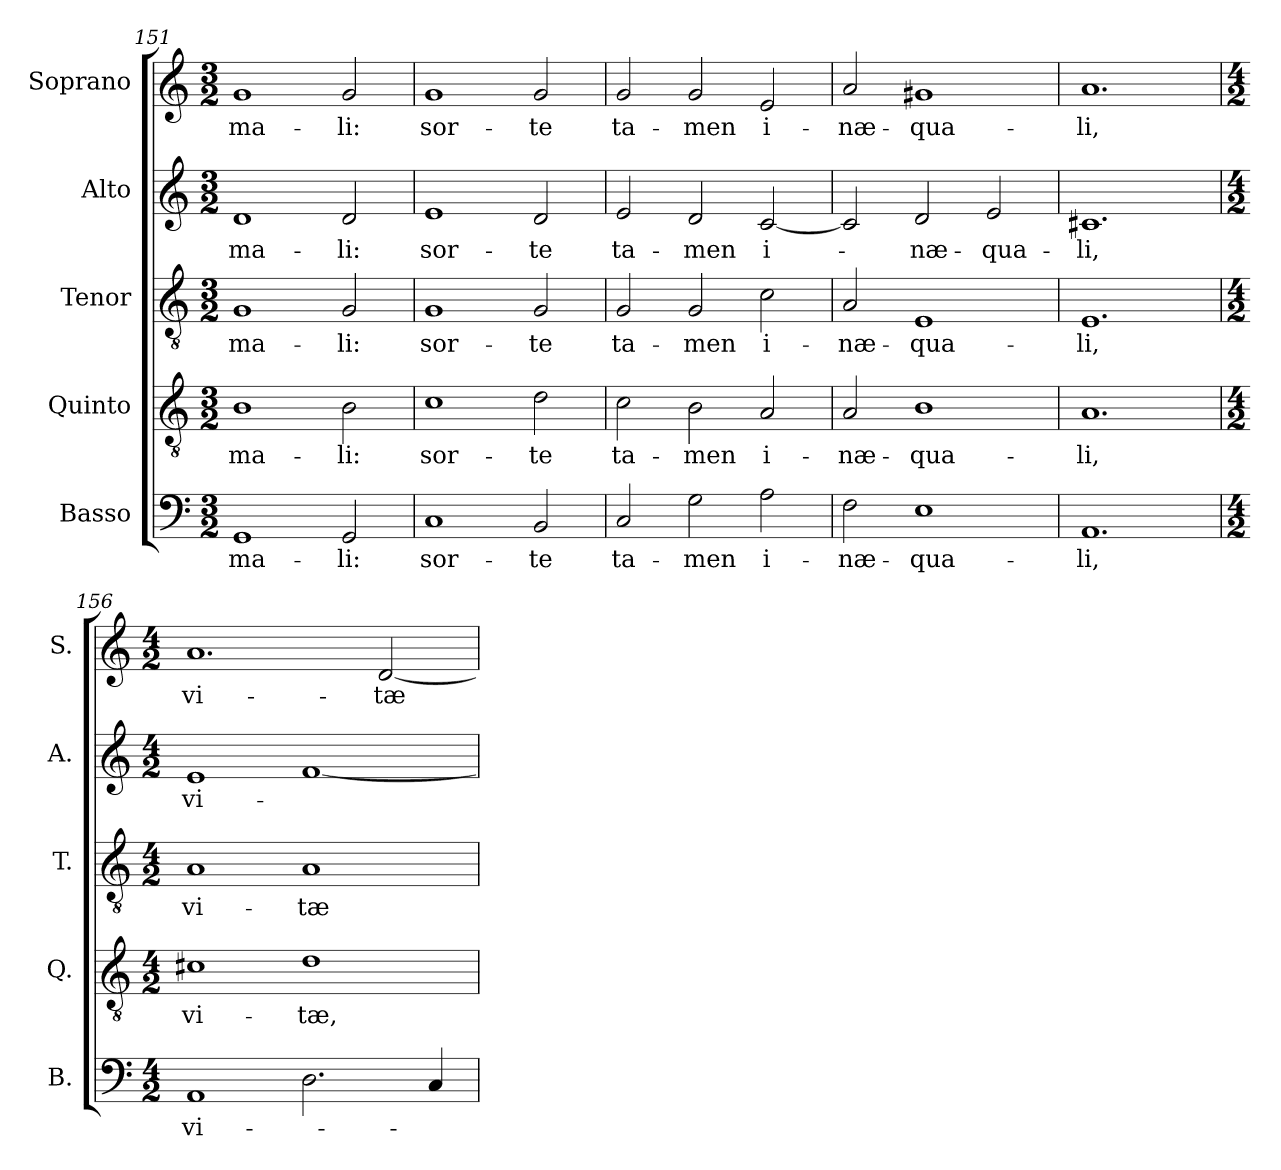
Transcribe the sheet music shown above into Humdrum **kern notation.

**kern	**text	**kern	**text	**kern	**text	**kern	**text	**kern	**text
*part5	*part5	*part4	*part4	*part3	*part3	*part2	*part2	*part1	*part1
*staff5	*staff5	*staff4	*staff4	*staff3	*staff3	*staff2	*staff2	*staff1	*staff1
*I"Basso	*	*I"Quinto	*	*I"Tenor	*	*I"Alto	*	*I"Soprano	*
*I'B.	*	*I'Q.	*	*I'T.	*	*I'A.	*	*I'S.	*
*clefF4	*	*clefGv2	*	*clefGv2	*	*clefG2	*	*clefG2	*
*	*	*ITrd7c12	*	*ITrd7c12	*	*	*	*	*
*k[]	*	*k[]	*	*k[]	*	*k[]	*	*k[]	*
*C:	*	*C:	*	*C:	*	*C:	*	*C:	*
*M3/2	*	*M3/2	*	*M3/2	*	*M3/2	*	*M3/2	*
=151	=151	=151	=151	=151	=151	=151	=151	=151	=151
!	!LO:LY:b:color=#000000	!	!	!	!	!	!	!	!
!	!	!	!LO:LY:b:color=#000000	!	!	!	!	!	!
!	!	!	!	!	!LO:LY:b:color=#000000	!	!	!	!
!	!	!	!	!	!	!	!LO:LY:b:color=#000000	!	!
!	!	!	!	!	!	!	!	!	!LO:LY:b:color=#000000
1GGi	ma-	1BBi	ma-	1GGi	ma-	1di	ma-	1gi	ma-
!	!LO:LY:b:color=#000000	!	!	!	!	!	!	!	!
!	!	!	!LO:LY:b:color=#000000	!	!	!	!	!	!
!	!	!	!	!	!LO:LY:b:color=#000000	!	!	!	!
!	!	!	!	!	!	!	!LO:LY:b:color=#000000	!	!
!	!	!	!	!	!	!	!	!	!LO:LY:b:color=#000000
2GGi/	-li:	2BBi\	-li:	2GGi/	-li:	2di/	-li:	2gi/	-li:
=152	=152	=152	=152	=152	=152	=152	=152	=152	=152
!	!LO:LY:b:color=#000000	!	!	!	!	!	!	!	!
!	!	!	!LO:LY:b:color=#000000	!	!	!	!	!	!
!	!	!	!	!	!LO:LY:b:color=#000000	!	!	!	!
!	!	!	!	!	!	!	!LO:LY:b:color=#000000	!	!
!	!	!	!	!	!	!	!	!	!LO:LY:b:color=#000000
1Ci	sor-	1Ci	sor-	1GGi	sor-	1ei	sor-	1gi	sor-
!	!LO:LY:b:color=#000000	!	!	!	!	!	!	!	!
!	!	!	!LO:LY:b:color=#000000	!	!	!	!	!	!
!	!	!	!	!	!LO:LY:b:color=#000000	!	!	!	!
!	!	!	!	!	!	!	!LO:LY:b:color=#000000	!	!
!	!	!	!	!	!	!	!	!	!LO:LY:b:color=#000000
2BBi/	-te	2Di\	-te	2GGi/	-te	2di/	-te	2gi/	-te
=153	=153	=153	=153	=153	=153	=153	=153	=153	=153
!	!LO:LY:b:color=#000000	!	!	!	!	!	!	!	!
!	!	!	!LO:LY:b:color=#000000	!	!	!	!	!	!
!	!	!	!	!	!LO:LY:b:color=#000000	!	!	!	!
!	!	!	!	!	!	!	!LO:LY:b:color=#000000	!	!
!	!	!	!	!	!	!	!	!	!LO:LY:b:color=#000000
2Ci/	ta-	2Ci\	ta-	2GGi/	ta-	2ei/	ta-	2gi/	ta-
!	!LO:LY:b:color=#000000	!	!	!	!	!	!	!	!
!	!	!	!LO:LY:b:color=#000000	!	!	!	!	!	!
!	!	!	!	!	!LO:LY:b:color=#000000	!	!	!	!
!	!	!	!	!	!	!	!LO:LY:b:color=#000000	!	!
!	!	!	!	!	!	!	!	!	!LO:LY:b:color=#000000
2Gi\	-men	2BBi\	-men	2GGi/	-men	2di/	-men	2gi/	-men
!	!LO:LY:b:color=#000000	!	!	!	!	!	!	!	!
!	!	!	!LO:LY:b:color=#000000	!	!	!	!	!	!
!	!	!	!	!	!LO:LY:b:color=#000000	!	!	!	!
!	!	!	!	!	!	!	!LO:LY:b:color=#000000	!	!
!	!	!	!	!	!	!	!	!	!LO:LY:b:color=#000000
2Ai\	i-	2AAi/	i-	2Ci\	i-	[2ci/	i-	2ei/	i-
=154	=154	=154	=154	=154	=154	=154	=154	=154	=154
!	!LO:LY:b:color=#000000	!	!	!	!	!	!	!	!
!	!	!	!LO:LY:b:color=#000000	!	!	!	!	!	!
!	!	!	!	!	!LO:LY:b:color=#000000	!	!	!	!
!	!	!	!	!	!	!	!	!	!LO:LY:b:color=#000000
2Fi\	-næ-	2AAi/	-næ-	2AAi/	-næ-	2ci/]	.	2ai/	-næ-
!	!LO:LY:b:color=#000000	!	!	!	!	!	!	!	!
!	!	!	!LO:LY:b:color=#000000	!	!	!	!	!	!
!	!	!	!	!	!LO:LY:b:color=#000000	!	!	!	!
!	!	!	!	!	!	!	!LO:LY:b:color=#000000	!	!
!	!	!	!	!	!	!	!	!	!LO:LY:b:color=#000000
1Ei	-qua-	1BBi	-qua-	1EEi	-qua-	2di/	-næ-	1g#Xi	-qua-
!	!	!	!	!	!	!	!LO:LY:b:color=#000000	!	!
.	.	.	.	.	.	2ei/	-qua-	.	.
=155	=155	=155	=155	=155	=155	=155	=155	=155	=155
!	!LO:LY:b:color=#000000	!	!	!	!	!	!	!	!
!	!	!	!LO:LY:b:color=#000000	!	!	!	!	!	!
!	!	!	!	!	!LO:LY:b:color=#000000	!	!	!	!
!	!	!	!	!	!	!	!LO:LY:b:color=#000000	!	!
!	!	!	!	!	!	!	!	!	!LO:LY:b:color=#000000
1.AAi	-li,	1.AAi	-li,	1.EEi	-li,	1.c#Xi	-li,	1.ai	-li,
!!LO:LB:g=z
=156	=156	=156	=156	=156	=156	=156	=156	=156	=156
*M4/2	*	*M4/2	*	*M4/2	*	*M4/2	*	*M4/2	*
!	!LO:LY:b:color=#000000	!	!	!	!	!	!	!	!
!	!	!	!LO:LY:b:color=#000000	!	!	!	!	!	!
!	!	!	!	!	!LO:LY:b:color=#000000	!	!	!	!
!	!	!	!	!	!	!	!LO:LY:b:color=#000000	!	!
!	!	!	!	!	!	!	!	!	!LO:LY:b:color=#000000
1AAi	vi-	1C#Xi	vi-	1AAi	vi-	1ei	vi-	1.ai	vi-
!	!	!	!LO:LY:b:color=#000000	!	!	!	!	!	!
!	!	!	!	!	!LO:LY:b:color=#000000	!	!	!	!
2.Di\	.	1Di	-tæ,	1AAi	-tæ	[1fi	.	.	.
!	!	!	!	!	!	!	!	!	!LO:LY:b:color=#000000
.	.	.	.	.	.	.	.	[2di/	-tæ
4Ci/	.	.	.	.	.	.	.	.	.
=	=	=	=	=	=	=	=	=	=
*-	*-	*-	*-	*-	*-	*-	*-	*-	*-
